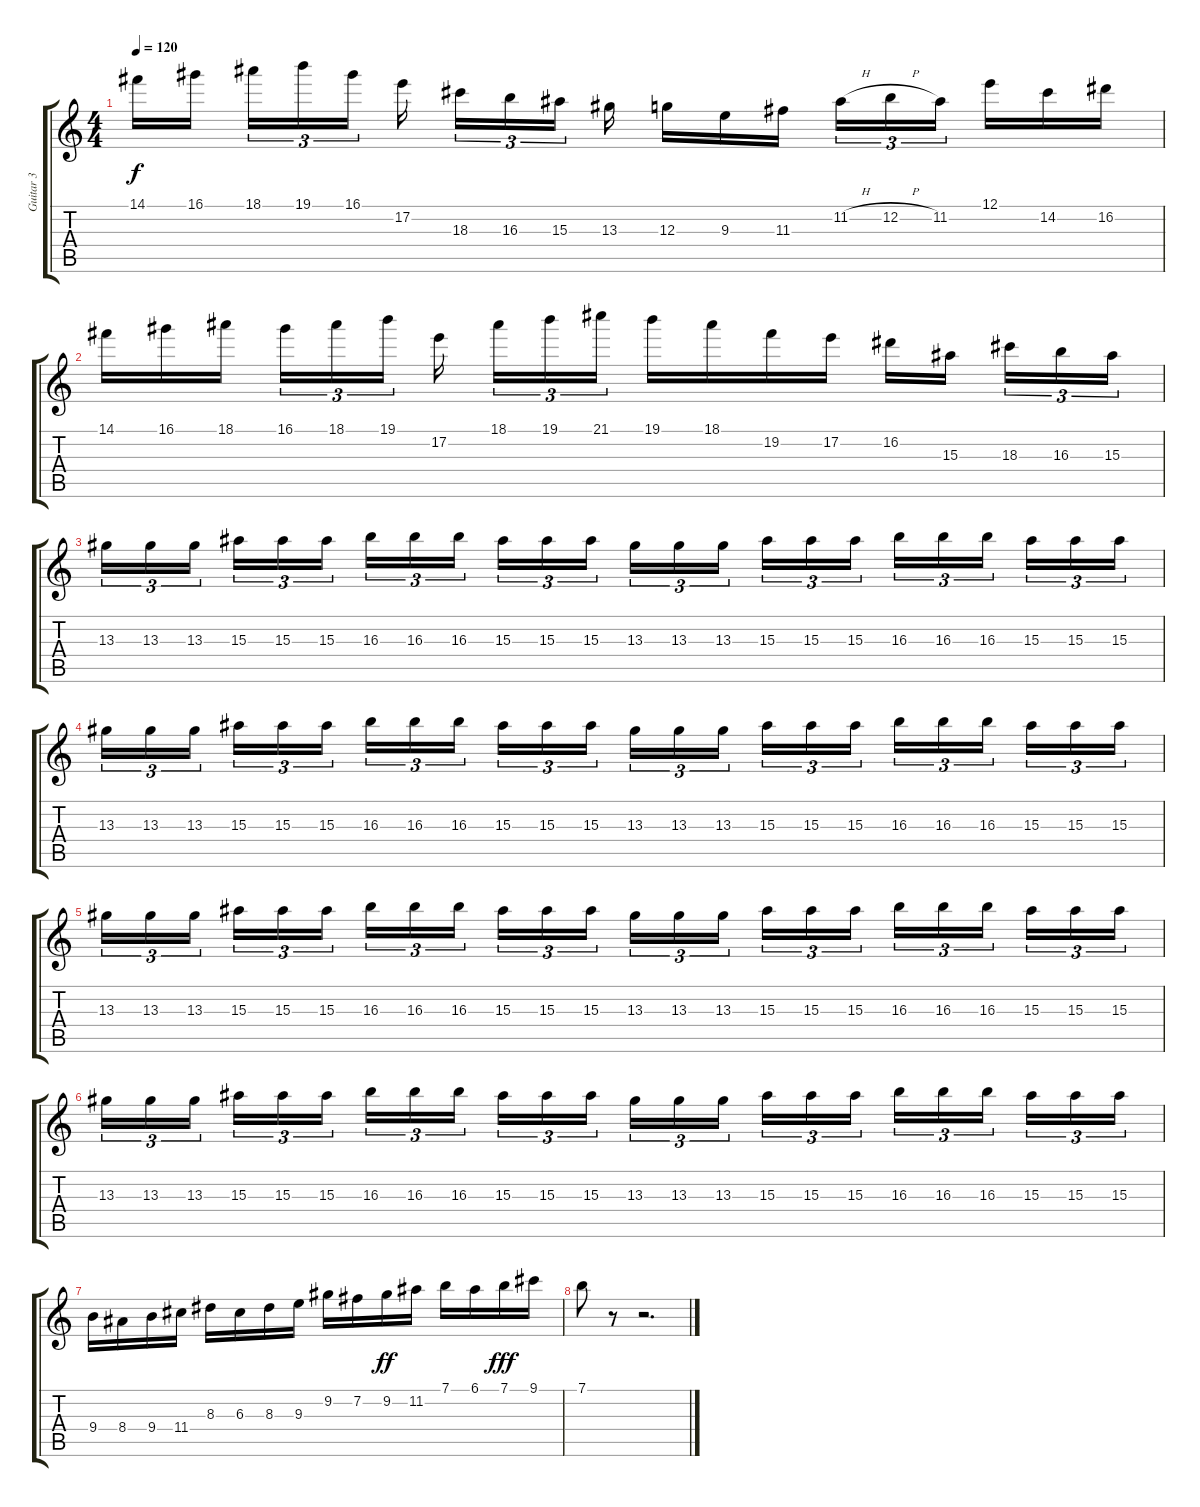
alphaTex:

\track ("Guitar 3" "Guitar 3") {instrument distortionguitar}
\staff {score tabs}
\tuning (E4 B3 G3 D3 A2 E2) {hide}
\ts (4 4)
\tempo 120
\clef g2
\ks c
14.1.16{dy f} 16.1.16 18.1.16{tu (3 2)} 19.1.16{tu (3 2)} 16.1.16{tu (3 2)} 17.2.16 18.3.16{tu (3 2)} 16.3.16{tu (3 2)} 15.3.16{tu (3 2)} 13.3.16 12.3.16 9.3.16 11.3.16 11.2{h}.16{tu (3 2)} 12.2{h}.16{tu (3 2)} 11.2.16{tu (3 2)} 12.1.16 14.2.16 16.2.16 |
14.1.16 16.1.16 18.1.16 16.1.16{tu (3 2)} 18.1.16{tu (3 2)} 19.1.16{tu (3 2)} 17.2.16 18.1.16{tu (3 2)} 19.1.16{tu (3 2)} 21.1.16{tu (3 2)} 19.1.16 18.1.16 19.2.16 17.2.16 16.2.16 15.3.16 18.3.16{tu (3 2)} 16.3.16{tu (3 2)} 15.3.16{tu (3 2)} |
13.3.16{tu (3 2)} 13.3.16{tu (3 2)} 13.3.16{tu (3 2)} 15.3.16{tu (3 2)} 15.3.16{tu (3 2)} 15.3.16{tu (3 2)} 16.3.16{tu (3 2)} 16.3.16{tu (3 2)} 16.3.16{tu (3 2)} 15.3.16{tu (3 2)} 15.3.16{tu (3 2)} 15.3.16{tu (3 2)} 13.3.16{tu (3 2)} 13.3.16{tu (3 2)} 13.3.16{tu (3 2)} 15.3.16{tu (3 2)} 15.3.16{tu (3 2)} 15.3.16{tu (3 2)} 16.3.16{tu (3 2)} 16.3.16{tu (3 2)} 16.3.16{tu (3 2)} 15.3.16{tu (3 2)} 15.3.16{tu (3 2)} 15.3.16{tu (3 2)} |
13.3.16{tu (3 2)} 13.3.16{tu (3 2)} 13.3.16{tu (3 2)} 15.3.16{tu (3 2)} 15.3.16{tu (3 2)} 15.3.16{tu (3 2)} 16.3.16{tu (3 2)} 16.3.16{tu (3 2)} 16.3.16{tu (3 2)} 15.3.16{tu (3 2)} 15.3.16{tu (3 2)} 15.3.16{tu (3 2)} 13.3.16{tu (3 2)} 13.3.16{tu (3 2)} 13.3.16{tu (3 2)} 15.3.16{tu (3 2)} 15.3.16{tu (3 2)} 15.3.16{tu (3 2)} 16.3.16{tu (3 2)} 16.3.16{tu (3 2)} 16.3.16{tu (3 2)} 15.3.16{tu (3 2)} 15.3.16{tu (3 2)} 15.3.16{tu (3 2)} |
13.3.16{tu (3 2)} 13.3.16{tu (3 2)} 13.3.16{tu (3 2)} 15.3.16{tu (3 2)} 15.3.16{tu (3 2)} 15.3.16{tu (3 2)} 16.3.16{tu (3 2)} 16.3.16{tu (3 2)} 16.3.16{tu (3 2)} 15.3.16{tu (3 2)} 15.3.16{tu (3 2)} 15.3.16{tu (3 2)} 13.3.16{tu (3 2)} 13.3.16{tu (3 2)} 13.3.16{tu (3 2)} 15.3.16{tu (3 2)} 15.3.16{tu (3 2)} 15.3.16{tu (3 2)} 16.3.16{tu (3 2)} 16.3.16{tu (3 2)} 16.3.16{tu (3 2)} 15.3.16{tu (3 2)} 15.3.16{tu (3 2)} 15.3.16{tu (3 2)} |
13.3.16{tu (3 2)} 13.3.16{tu (3 2)} 13.3.16{tu (3 2)} 15.3.16{tu (3 2)} 15.3.16{tu (3 2)} 15.3.16{tu (3 2)} 16.3.16{tu (3 2)} 16.3.16{tu (3 2)} 16.3.16{tu (3 2)} 15.3.16{tu (3 2)} 15.3.16{tu (3 2)} 15.3.16{tu (3 2)} 13.3.16{tu (3 2)} 13.3.16{tu (3 2)} 13.3.16{tu (3 2)} 15.3.16{tu (3 2)} 15.3.16{tu (3 2)} 15.3.16{tu (3 2)} 16.3.16{tu (3 2)} 16.3.16{tu (3 2)} 16.3.16{tu (3 2)} 15.3.16{tu (3 2)} 15.3.16{tu (3 2)} 15.3.16{tu (3 2)} |
9.4.16 8.4.16 9.4.16 11.4.16 8.3.16 6.3.16 8.3.16 9.3.16 9.2.16 7.2.16 9.2.16{dy ff} 11.2.16 7.1.16 6.1.16 7.1.16{dy fff} 9.1.16 |
7.1.8 r.8 r.2{d}
